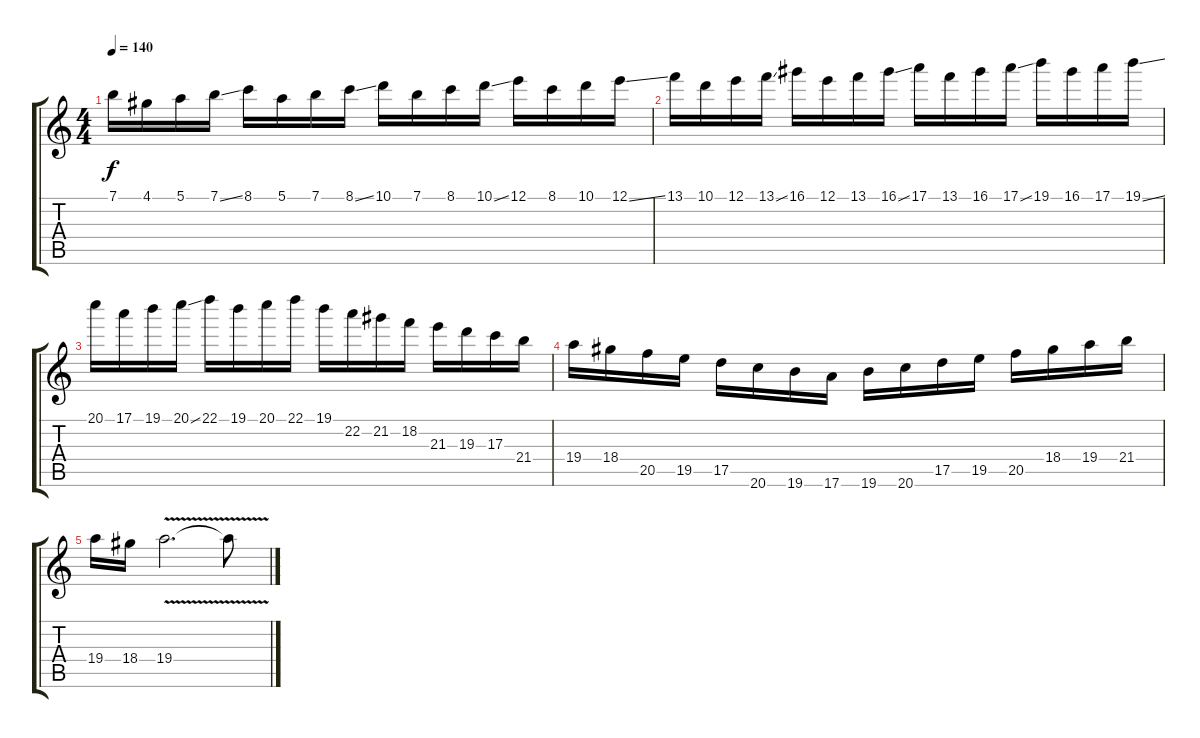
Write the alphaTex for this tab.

\track "" {instrument distortionguitar}
\staff {score tabs}
\tuning (E4 B3 G3 D3 A2 E2) {hide}
\ts (4 4)
\tempo 140
\clef g2
\ks c
7.1.16{dy f instrument distortionguitar} 4.1.16 5.1.16 7.1{ss}.16 8.1.16 5.1.16 7.1.16 8.1{ss}.16 10.1.16 7.1.16 8.1.16 10.1{ss}.16 12.1.16 8.1.16 10.1.16 12.1{ss}.16 |
13.1.16 10.1.16 12.1.16 13.1{ss}.16 16.1.16 12.1.16 13.1.16 16.1{ss}.16 17.1.16 13.1.16 16.1.16 17.1{ss}.16 19.1.16 16.1.16 17.1.16 19.1{ss}.16 |
20.1.16 17.1.16 19.1.16 20.1{ss}.16 22.1.16 19.1.16 20.1.16 22.1.16 19.1.16 22.2.16 21.2.16 18.2.16 21.3.16 19.3.16 17.3.16 21.4.16 |
19.4.16 18.4.16 20.5.16 19.5.16 17.5.16 20.6.16 19.6.16 17.6.16 19.6.16 20.6.16 17.5.16 19.5.16 20.5.16 18.4.16 19.4.16 21.4.16 |
19.4.16 18.4.16 19.4{v}.2{d} 19.4{v t}.8
